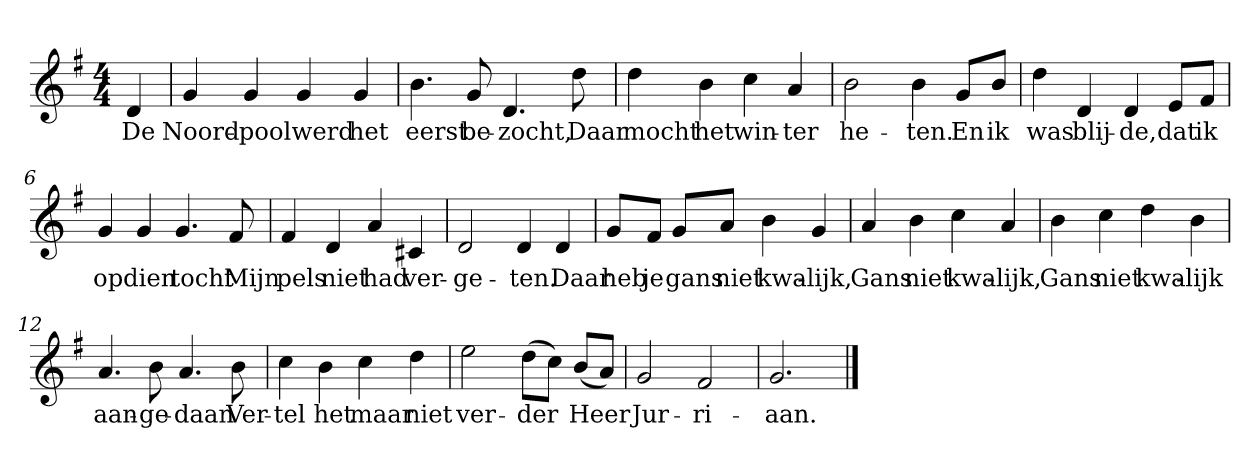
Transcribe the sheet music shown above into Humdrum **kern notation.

**kern	**text
*part1	*part1
*staff1	*staff1
*clefG2	*
*k[f#]	*
*G:	*
*M4/4	*
*MM120	*
=	=
4d	De
=1	=1
4g	Noord-
4g	-pool
4g	werd
4g	het
=2	=2
4.b	eerst
8g	be-
4.d	-zocht,
8dd	Daar
=3	=3
4dd	mocht
4b	het
4cc	win-
4a	-ter
=4	=4
2b	he-
4b	-ten.
8g/L	En
8b/J	ik
=5	=5
4dd	was
4d	blij-
4d	-de,
8e/L	dat
8f#/J	ik
=6	=6
4g	op
4g	dien
4.g	tocht
8f#	Mijn
=7	=7
4f#	pels
4d	niet
4a	had
4c#X	ver-
=8	=8
2d	-ge-
4d	-ten.
4d	Daar
=9	=9
8g/L	heb
8f#/J	je
8g/L	gans
8a/J	niet
4b	kwa-
4g	-lijk,
=10	=10
4a	Gans
4b	niet
4cc	kwa-
4a	-lijk,
=11	=11
4b	Gans
4cc	niet
4dd	kwa-
4b	-lijk
=12	=12
4.a	aan-
8b	-ge-
4.a	-daan
8b	Ver-
=13	=13
4cc	-tel
4b	het
4cc	maar
4dd	niet
=14	=14
2ee	ver-
(8dd\L	-der
8cc\J)	.
(8b/L	Heer
8a/J)	.
=15	=15
2g	Jur-
2f#	-ri-
=16	=16
2.g	-aan.
==	==
*-	*-
